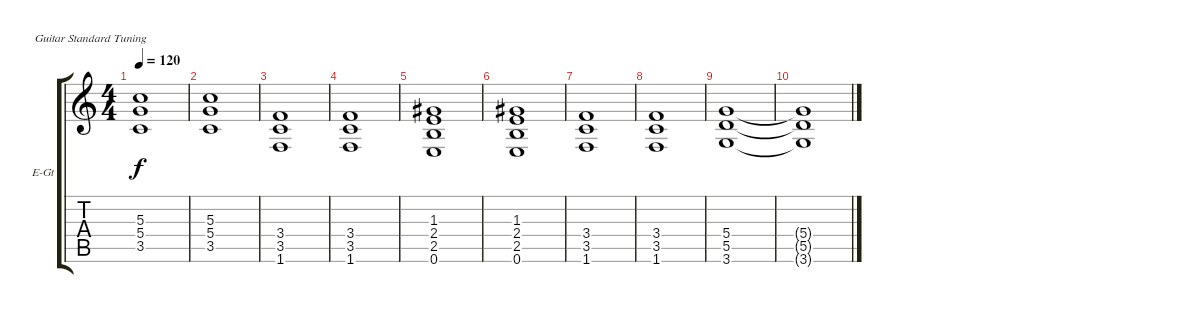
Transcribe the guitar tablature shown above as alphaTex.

\defaultSystemsLayout 4
\bracketExtendMode groupsimilarinstruments
\firstSystemTrackNameOrientation horizontal
\otherSystemsTrackNameOrientation horizontal
\track ("Electric Guitar" "E-Gt") {instrument distortionguitar}
\staff {score tabs}
\tuning (E4 B3 G3 D3 A2 E2)
\ts (4 4)
\tempo 120
\clef g2
\scale
0.485477
\ks c
(3.5 5.4 5.3).1{dy f instrument distortionguitar} |
\scale
0.257261 (3.5 5.4 5.3).1 |
\scale
0.257261 (1.6 3.5 3.4).1 |
\scale
0.333333 (1.6 3.5 3.4).1 |
\scale
0.333333 (0.6 2.5 2.4 1.3).1 |
\scale
0.333333 (1.3 2.4 2.5 0.6).1 |
(1.6 3.5 3.4).1 |
(1.6 3.5 3.4).1 |
(3.6 5.5 5.4).1 |
(5.4{t} 5.5{t} 3.6{t}).1
